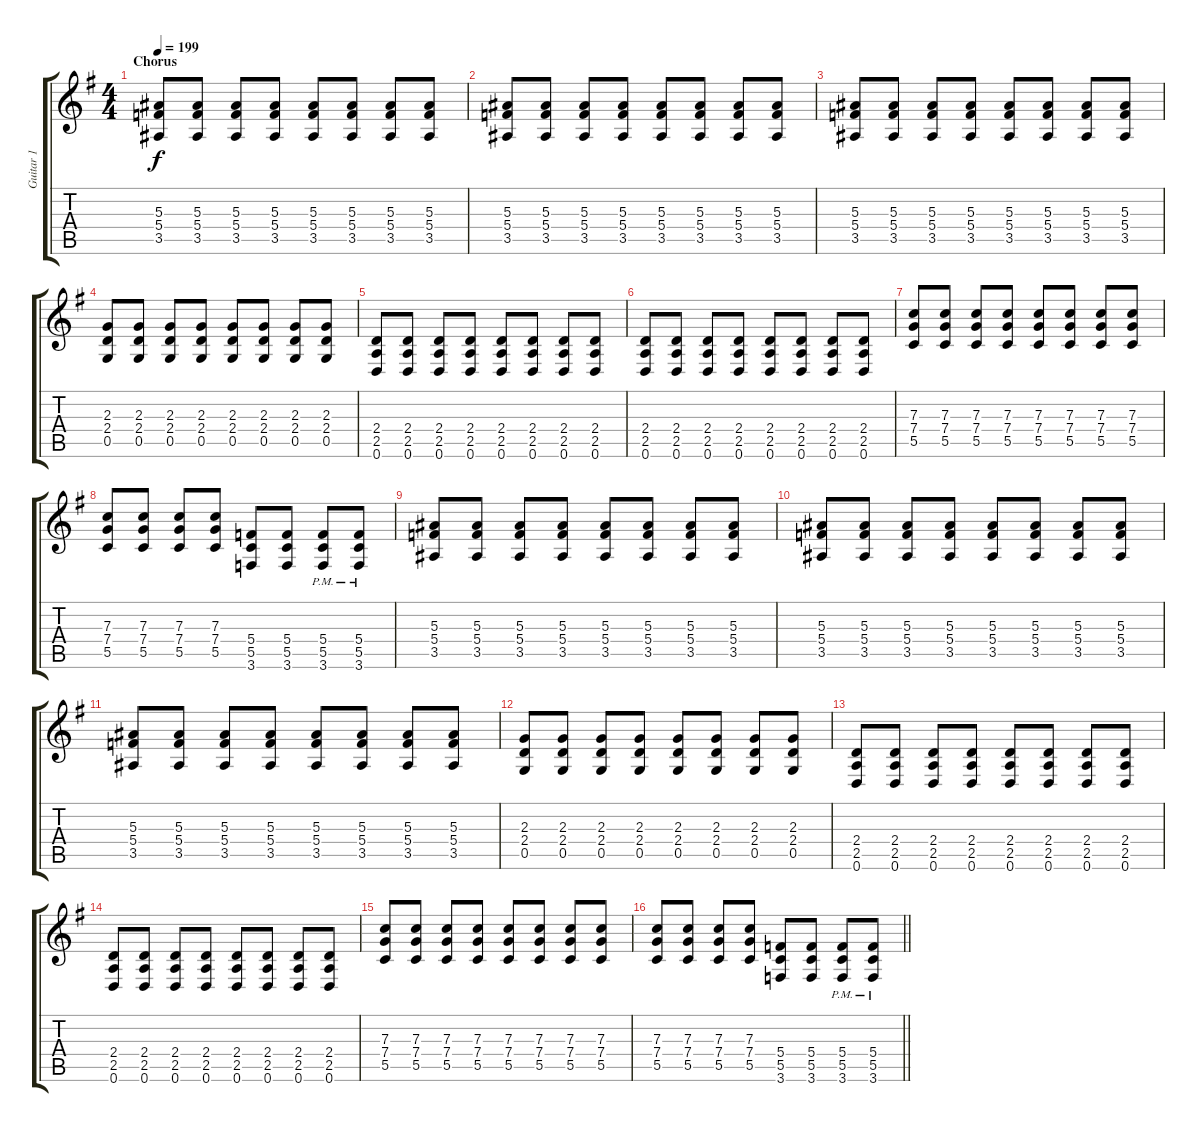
\track ("Guitar 1" "Guitar 1") {instrument distortionguitar}
\staff {score tabs}
\tuning (D4 A3 F3 C3 G2 D2) {hide}
\ts (4 4)
\section ("" "Chorus")
\tempo 199
\clef g2
\ks eminor
(5.3 5.4 3.5).8{dy f} (5.3 5.4 3.5).8 (5.3 5.4 3.5).8 (5.3 5.4 3.5).8 (5.3 5.4 3.5).8 (5.3 5.4 3.5).8 (5.3 5.4 3.5).8 (5.3 5.4 3.5).8 |
(5.3 5.4 3.5).8 (5.3 5.4 3.5).8 (5.3 5.4 3.5).8 (5.3 5.4 3.5).8 (5.3 5.4 3.5).8 (5.3 5.4 3.5).8 (5.3 5.4 3.5).8 (5.3 5.4 3.5).8 |
(5.3 5.4 3.5).8 (5.3 5.4 3.5).8 (5.3 5.4 3.5).8 (5.3 5.4 3.5).8 (5.3 5.4 3.5).8 (5.3 5.4 3.5).8 (5.3 5.4 3.5).8 (5.3 5.4 3.5).8 |
(2.3 2.4 0.5).8 (2.3 2.4 0.5).8 (2.3 2.4 0.5).8 (2.3 2.4 0.5).8 (2.3 2.4 0.5).8 (2.3 2.4 0.5).8 (2.3 2.4 0.5).8 (2.3 2.4 0.5).8 |
(2.4 2.5 0.6).8 (2.4 2.5 0.6).8 (2.4 2.5 0.6).8 (2.4 2.5 0.6).8 (2.4 2.5 0.6).8 (2.4 2.5 0.6).8 (2.4 2.5 0.6).8 (2.4 2.5 0.6).8 |
(2.4 2.5 0.6).8 (2.4 2.5 0.6).8 (2.4 2.5 0.6).8 (2.4 2.5 0.6).8 (2.4 2.5 0.6).8 (2.4 2.5 0.6).8 (2.4 2.5 0.6).8 (2.4 2.5 0.6).8 |
(7.3 7.4 5.5).8 (7.3 7.4 5.5).8 (7.3 7.4 5.5).8 (7.3 7.4 5.5).8 (7.3 7.4 5.5).8 (7.3 7.4 5.5).8 (7.3 7.4 5.5).8 (7.3 7.4 5.5).8 |
(7.3 7.4 5.5).8 (7.3 7.4 5.5).8 (7.3 7.4 5.5).8 (7.3 7.4 5.5).8 (5.4 5.5 3.6).8 (5.4 5.5 3.6).8 (5.4{pm} 5.5{pm} 3.6{pm}).8 (5.4{pm} 5.5{pm} 3.6{pm}).8 |
(5.3 5.4 3.5).8 (5.3 5.4 3.5).8 (5.3 5.4 3.5).8 (5.3 5.4 3.5).8 (5.3 5.4 3.5).8 (5.3 5.4 3.5).8 (5.3 5.4 3.5).8 (5.3 5.4 3.5).8 |
(5.3 5.4 3.5).8 (5.3 5.4 3.5).8 (5.3 5.4 3.5).8 (5.3 5.4 3.5).8 (5.3 5.4 3.5).8 (5.3 5.4 3.5).8 (5.3 5.4 3.5).8 (5.3 5.4 3.5).8 |
(5.3 5.4 3.5).8 (5.3 5.4 3.5).8 (5.3 5.4 3.5).8 (5.3 5.4 3.5).8 (5.3 5.4 3.5).8 (5.3 5.4 3.5).8 (5.3 5.4 3.5).8 (5.3 5.4 3.5).8 |
(2.3 2.4 0.5).8 (2.3 2.4 0.5).8 (2.3 2.4 0.5).8 (2.3 2.4 0.5).8 (2.3 2.4 0.5).8 (2.3 2.4 0.5).8 (2.3 2.4 0.5).8 (2.3 2.4 0.5).8 |
(2.4 2.5 0.6).8 (2.4 2.5 0.6).8 (2.4 2.5 0.6).8 (2.4 2.5 0.6).8 (2.4 2.5 0.6).8 (2.4 2.5 0.6).8 (2.4 2.5 0.6).8 (2.4 2.5 0.6).8 |
(2.4 2.5 0.6).8 (2.4 2.5 0.6).8 (2.4 2.5 0.6).8 (2.4 2.5 0.6).8 (2.4 2.5 0.6).8 (2.4 2.5 0.6).8 (2.4 2.5 0.6).8 (2.4 2.5 0.6).8 |
(7.3 7.4 5.5).8 (7.3 7.4 5.5).8 (7.3 7.4 5.5).8 (7.3 7.4 5.5).8 (7.3 7.4 5.5).8 (7.3 7.4 5.5).8 (7.3 7.4 5.5).8 (7.3 7.4 5.5).8 |
\barLineRight lightlight
(7.3 7.4 5.5).8 (7.3 7.4 5.5).8 (7.3 7.4 5.5).8 (7.3 7.4 5.5).8 (5.4 5.5 3.6).8 (5.4 5.5 3.6).8 (5.4{pm} 5.5{pm} 3.6{pm}).8 (5.4{pm} 5.5{pm} 3.6{pm}).8
